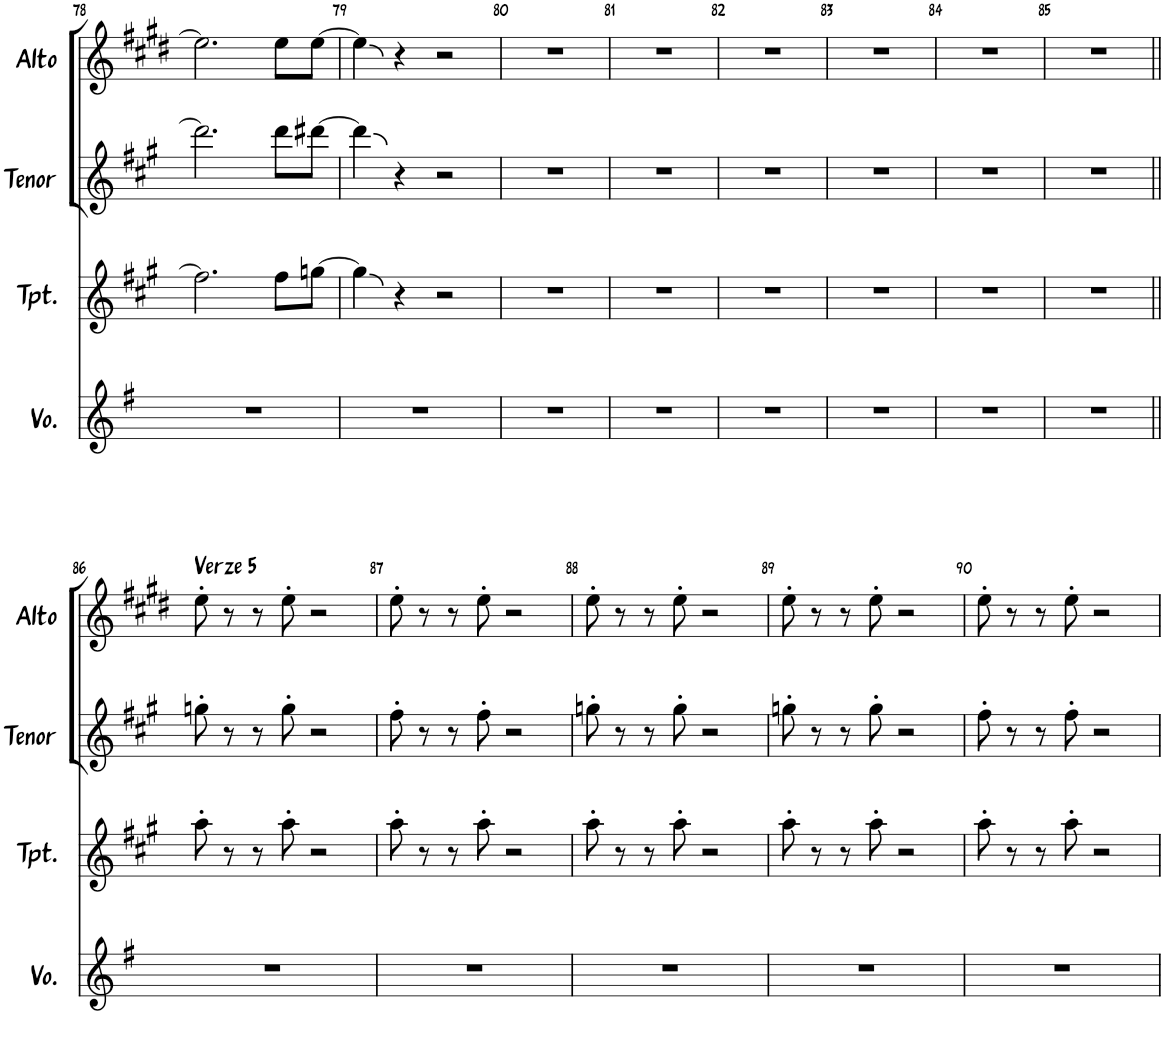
**kern	**kern	**kern	**kern
*part4	*part3	*part2	*part1
*staff4	*staff3	*staff2	*staff1
*I"Voice	*I"Trumpet	*I"Tenor Sax	*I"Alto Sax
*I'Vo.	*I'Tpt.	*I'Tenor	*I'Alto
!!LO:PB:g=z
*clefG2	*clefG2	*clefG2	*clefG2
*	*Trd1c2	*Trd8c14	*Trd5c9
*k[f#]	*k[f#c#g#]	*k[f#c#g#]	*k[f#c#g#d#]
*M4/4	*M4/4	*M4/4	*M4/4
=78	=78	=78	=78
1r	2.ff#\]	2.ddd\]	2.ee\]
.	8ff#\L	8ddd\L	8ee\L
.	[8ggn\J	[8ddd#X\J	[8ee\J
=79	=79	=79	=79
1r	4gg\]	4ddd#\]	4ee\]
.	4r	4r	4r
.	2r	2r	2r
=80	=80	=80	=80
1r	1r	1r	1r
=81	=81	=81	=81
1r	1r	1r	1r
=82	=82	=82	=82
1r	1r	1r	1r
=83	=83	=83	=83
1r	1r	1r	1r
=84	=84	=84	=84
1r	1r	1r	1r
=85	=85	=85	=85
1r	1r	1r	1r
!!LO:LB:g=z
=86||	=86||	=86||	=86||
!	!	!	!LO:TX:a:t=Verze 5
1r	8aa'\	8ggn'\	8ee'\
.	8r	8r	8r
.	8r	8r	8r
.	8aa'\	8gg'\	8ee'\
.	2r	2r	2r
=87	=87	=87	=87
1r	8aa'\	8ff#'\	8ee'\
.	8r	8r	8r
.	8r	8r	8r
.	8aa'\	8ff#'\	8ee'\
.	2r	2r	2r
=88	=88	=88	=88
1r	8aa'\	8ggn'\	8ee'\
.	8r	8r	8r
.	8r	8r	8r
.	8aa'\	8gg'\	8ee'\
.	2r	2r	2r
=89	=89	=89	=89
1r	8aa'\	8ggn'\	8ee'\
.	8r	8r	8r
.	8r	8r	8r
.	8aa'\	8gg'\	8ee'\
.	2r	2r	2r
=90	=90	=90	=90
1r	8aa'\	8ff#'\	8ee'\
.	8r	8r	8r
.	8r	8r	8r
.	8aa'\	8ff#'\	8ee'\
.	2r	2r	2r
=	=	=	=
*-	*-	*-	*-
